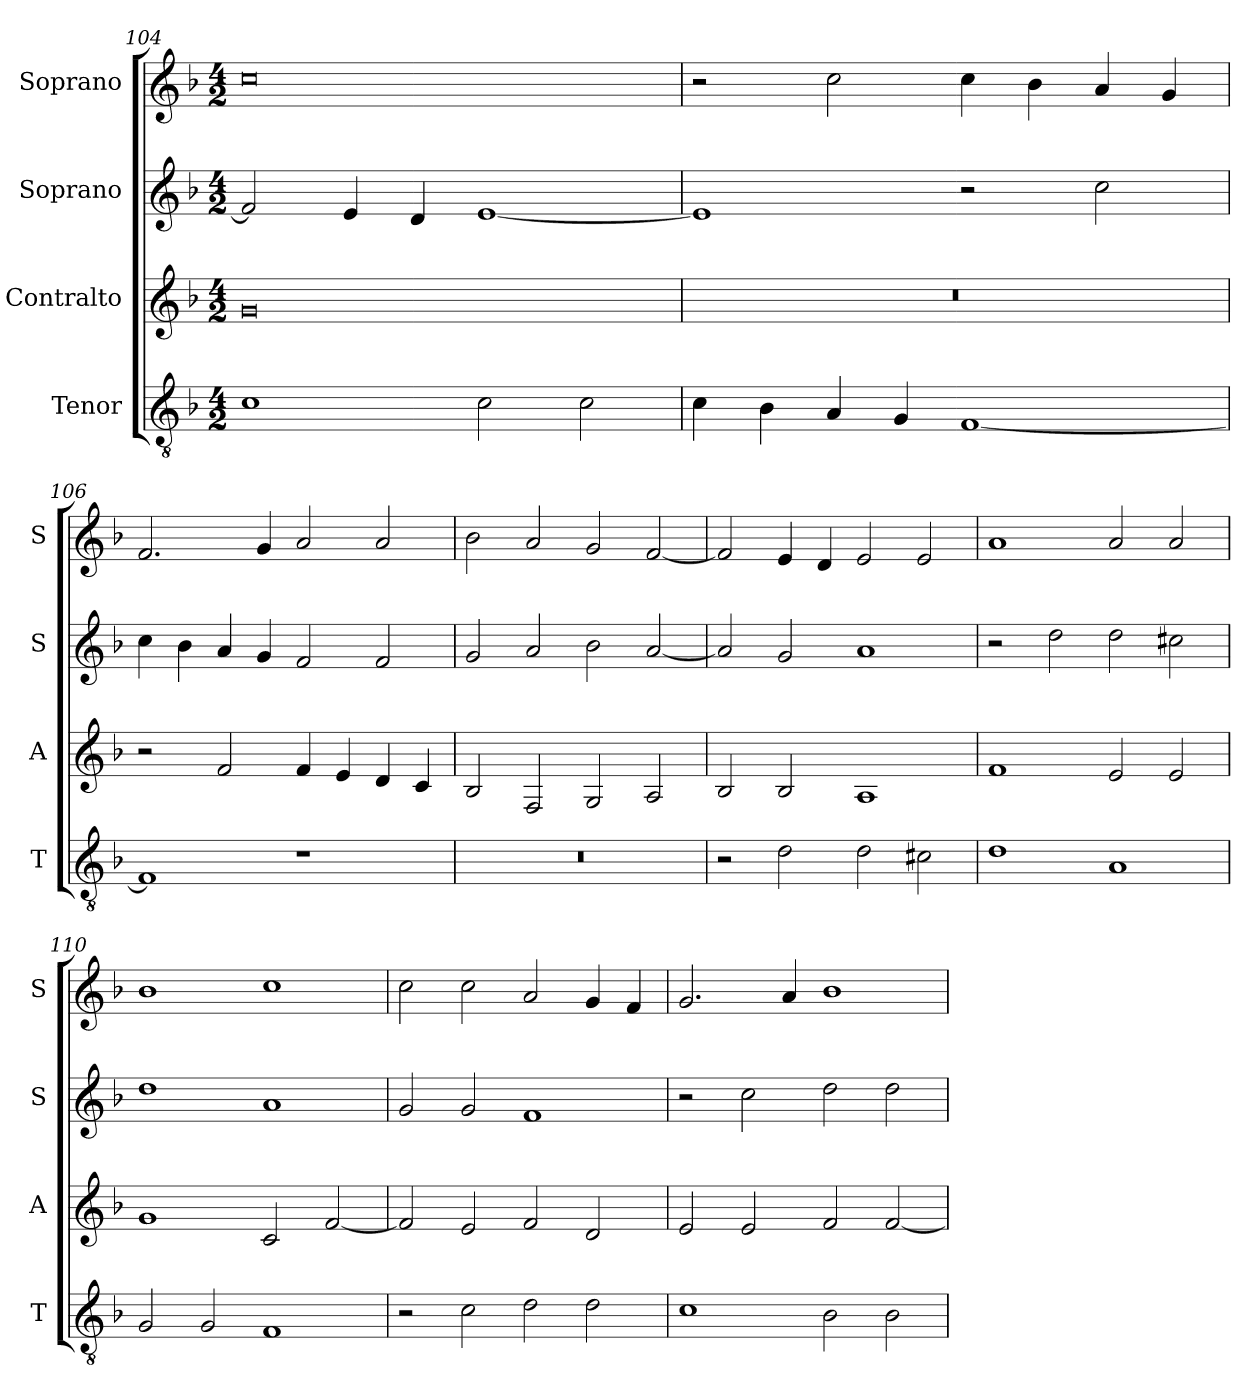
**kern	**kern	**kern	**kern
*part4	*part3	*part2	*part1
*staff4	*staff3	*staff2	*staff1
*I"Tenor	*I"Contralto	*I"Soprano	*I"Soprano
*I'T	*I'A	*I'S	*I'S
*clefGv2	*clefG2	*clefG2	*clefG2
*k[b-]	*k[b-]	*k[b-]	*k[b-]
*F:ion	*F:ion	*F:ion	*F:ion
*M4/2	*M4/2	*M4/2	*M4/2
=104	=104	=104	=104
1c	0g	2f]	0cc
.	.	4e	.
.	.	4d	.
2c	.	[1e	.
2c	.	.	.
=105	=105	=105	=105
4c	0r	1e]	2r
4B-	.	.	.
4A	.	.	2cc
4G	.	.	.
[1F	.	2r	4cc
.	.	.	4b-
.	.	2cc	4a
.	.	.	4g
=106	=106	=106	=106
1F]	2r	4cc	2.f
.	.	4b-	.
.	2f	4a	.
.	.	4g	4g
1r	4f	2f	2a
.	4e	.	.
.	4d	2f	2a
.	4c	.	.
=107	=107	=107	=107
0r	2B-	2g	2b-
.	2F	2a	2a
.	2G	2b-	2g
.	2A	[2a	[2f
=108	=108	=108	=108
2r	2B-	2a]	2f]
2d	2B-	2g	4e
.	.	.	4d
2d	1A	1a	2e
2c#X	.	.	2e
=109	=109	=109	=109
1d	1f	2r	1a
.	.	2dd	.
1A	2e	2dd	2a
.	2e	2cc#X	2a
=110	=110	=110	=110
2G	1g	1dd	1b-
2G	.	.	.
1F	2c	1a	1cc
.	[2f	.	.
=111	=111	=111	=111
2r	2f]	2g	2cc
2c	2e	2g	2cc
2d	2f	1f	2a
2d	2d	.	4g
.	.	.	4f
=112	=112	=112	=112
1c	2e	2r	2.g
.	2e	2cc	.
.	.	.	4a
2B-	2f	2dd	1b-
2B-	[2f	2dd	.
=	=	=	=
*-	*-	*-	*-
